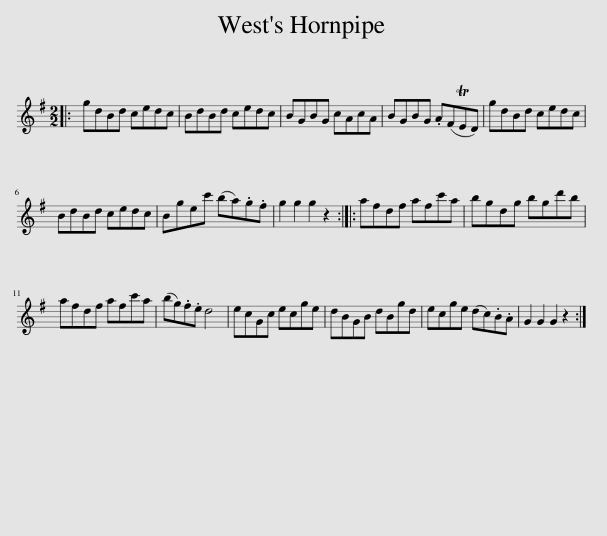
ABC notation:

X:1
L:1/8
M:2/2
I:linebreak $
K:G
V:1 treble
V:1
|: gdBd cedc | BdBd cedc | BGBG cAcA | BGBG .A(FTED) | gdBd cedc |$ %5
 BdBd cedc | Bgec' (ba).g.f | g2 g2 g2 z2 :: afdf afc'a | bgdg bgd'b |$ %10
 afdf afc'a | (bg).f.e d4 | ecGc ecge | dBGB dBgd | ecge (dc).B.A | %15
 G2 G2 G2 z2 :| %16
